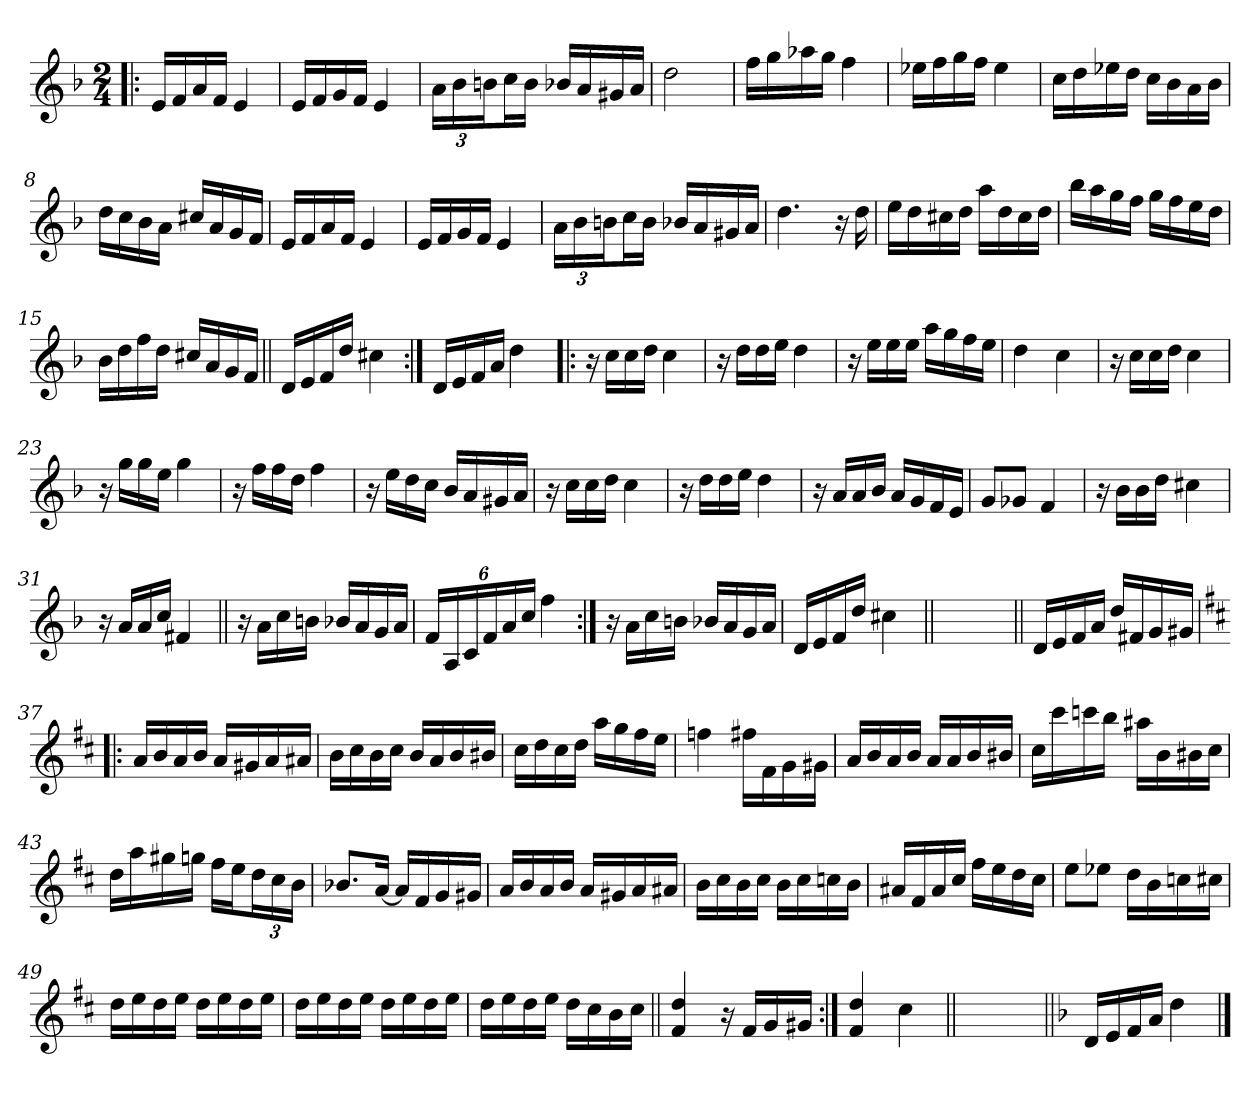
**kern
*part1
*staff1
*clefG2
*k[b-]
*F:
*M2/4
=1!|:
16e/LL
16f/
16a/
16f/JJ
4e/
=2
16e/LL
16f/
16g/
16f/JJ
4e/
=3
24a\LL
24b-\
24bn\J
16cc\L
16b\JJ
16b-X/LL
16a/
16g#X/
16a/JJ
=4
2dd\
=5
16ff\LL
16gg\
16aa-X\
16gg\JJ
4ff\
!!LO:LB:g=z
=6
16ee-X\LL
16ff\
16gg\
16ff\JJ
4ee-\
=7
16cc\LL
16dd\
16ee-X\
16dd\JJ
16cc\LL
16b-\
16a\
16b-\JJ
=8
16dd\LL
16cc\
16b-\
16a\JJ
16cc#X/LL
16a/
16g/
16f/JJ
=9
16e/LL
16f/
16a/
16f/JJ
4e/
=10
16e/LL
16f/
16g/
16f/JJ
4e/
!!LO:LB:g=z
=11
24a\LL
24b-\
24bn\J
16cc\L
16b\JJ
16b-X/LL
16a/
16g#X/
16a/JJ
=12
4.dd\
16r
16dd\
=13
16ee\LL
16dd\
16cc#X\
16dd\JJ
16aa\LL
16dd\
16cc#\
16dd\JJ
=14
16bb-\LL
16aa\
16gg\
16ff\JJ
16gg\LL
16ff\
16ee\
16dd\JJ
=15
16b-\LL
16dd\
16ff\
16dd\JJ
16cc#X/LL
16a/
16g/
16f/JJ
!!LO:LB:g=z
=16||
16d/LL
16e/
16f/
16dd/JJ
4cc#X\
=17:|!
16d/LL
16e/
16f/
16a/JJ
4dd\
=18!|:
16r
16cc\LL
16cc\
16dd\JJ
4cc\
=19
16r
16dd\LL
16dd\
16ee\JJ
4dd\
=20
16r
16ee\LL
16ee\
16ee\JJ
16aa\LL
16gg\
16ff\
16ee\JJ
!!LO:LB:g=z
=21
4dd\
4cc\
=22
16r
16cc\LL
16cc\
16dd\JJ
4cc\
=23
16r
16gg\LL
16gg\
16ee\JJ
4gg\
=24
16r
16ff\LL
16ff\
16dd\JJ
4ff\
=25
16r
16ee\LL
16dd\
16cc\JJ
16b-/LL
16a/
16g#X/
16a/JJ
=26
16r
16cc\LL
16cc\
16dd\JJ
4cc\
!!LO:LB:g=z
=27
16r
16dd\LL
16dd\
16ee\JJ
4dd\
=28
16r
16a/LL
16a/
16b-/JJ
16a/LL
16g/
16f/
16e/JJ
=29
8g/L
8g-X/J
4f/
=30
16r
16b-\LL
16b-\
16dd\JJ
4cc#X\
=31
16r
16a/LL
16a/
16cc/JJ
4f#X/
!!LO:LB:g=z
=32||
16r
16a\LL
16cc\
16bn\JJ
16b-X/LL
16a/
16g/
16a/JJ
=33
24f/LL
24A/
24c/
24f/
24a/
24cc/JJ
4ff\
=34:|!
16r
16a\LL
16cc\
16bn\JJ
16b-X/LL
16a/
16g/
16a/JJ
=35
16d/LL
16e/
16f/
16dd/JJ
4cc#X\
=35X1||
*stria0
2ryy
!!LO:LB:g=z
=36||
*stria5
16d/LL
16e/
16f/
16a/JJ
16dd/LL
16f#X/
16g/
16g#X/JJ
=37!|:
*k[f#c#]
*D:
16a/LL
16b/
16a/
16b/JJ
16a/LL
16g#X/
16a/
16a#X/JJ
=38
16b\LL
16cc#\
16b\
16cc#\JJ
16b/LL
16a/
16b/
16b#X/JJ
=39
16cc#\LL
16dd\
16cc#\
16dd\JJ
16aa\LL
16gg\
16ff#\
16ee\JJ
=40
4ffn\
16ff#X\LL
16f#\
16g\
16g#X\JJ
!!LO:LB:g=z
=41
16a/LL
16b/
16a/
16b/JJ
16a/LL
16a/
16b/
16b#X/JJ
=42
16cc#\LL
16ccc#\
16cccn\
16bb\JJ
16aa#X\LL
16b\
16b#X\
16cc#\JJ
=43
16dd\LL
16aa\
16gg#X\
16ggn\JJ
16ff#\LL
16ee\J
24dd\L
24cc#\
24b\JJ
=44
8.b-X/L
[16a/Jk
16a/LL]
16f#/
16g/
16g#X/JJ
=45
16a/LL
16b/
16a/
16b/JJ
16a/LL
16g#X/
16a/
16a#X/JJ
!!LO:LB:g=z
=46
16b\LL
16cc#\
16b\
16cc#\JJ
16b\LL
16cc#\
16ccn\
16b\JJ
=47
16a#X/LL
16f#/
16a#/
16cc#/JJ
16ff#\LL
16ee\
16dd\
16cc#\JJ
=48
8ee\L
8ee-X\J
16dd\LL
16b\
16ccn\
16cc#X\JJ
=49
16dd\LL
16ee\
16dd\
16ee\JJ
16dd\LL
16ee\
16dd\
16ee\JJ
=50
16dd\LL
16ee\
16dd\
16ee\JJ
16dd\LL
16ee\
16dd\
16ee\JJ
!!LO:LB:g=z
=51
16dd\LL
16ee\
16dd\
16ee\JJ
16dd\LL
16cc#\
16b\
16cc#\JJ
=52||
4f#/ 4dd/
16r
16f#/LL
16g/
16g#X/JJ
=53:|!
4f#/ 4dd/
4cc#\
=54||
*stria0
2ryy
=55||
*stria5
*k[b-]
*F:
16d/LL
16e/
16f/
16a/JJ
4dd\
==
*-
